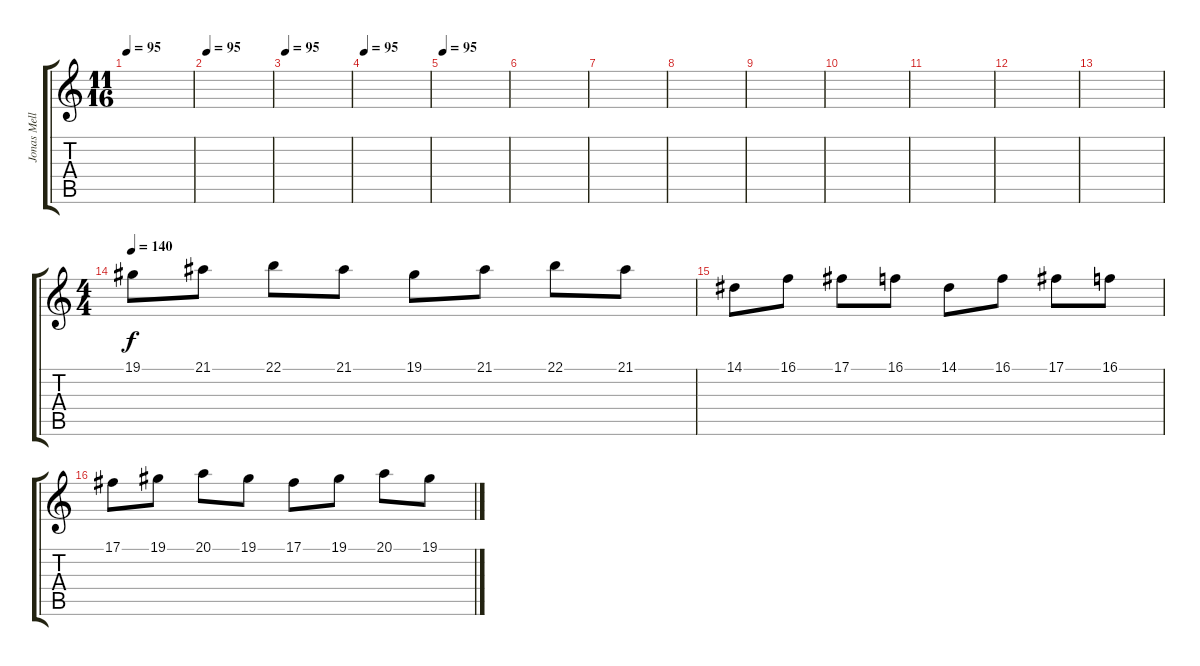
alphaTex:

\track ("Jonas Mellberg (keyboards)" "Jonas Mell") {instrument stringensemble1}
\staff {score tabs}
\tuning (Db4 Ab3 E3 B2 Gb2 Db2) {hide}
\ts (11 16)
\tempo 95
\clef g2
\ks c
|
\tempo 95
|
\tempo 95
|
\tempo 95
|
\tempo 95
|
|
|
|
|
|
|
|
|
\ts (4 4)
\tempo 140
19.1.8 21.1.8 22.1.8 21.1.8 19.1.8 21.1.8 22.1.8 21.1.8 |
14.1.8 16.1.8 17.1.8 16.1.8 14.1.8 16.1.8 17.1.8 16.1.8 |
17.1.8 19.1.8 20.1.8 19.1.8 17.1.8 19.1.8 20.1.8 19.1.8
